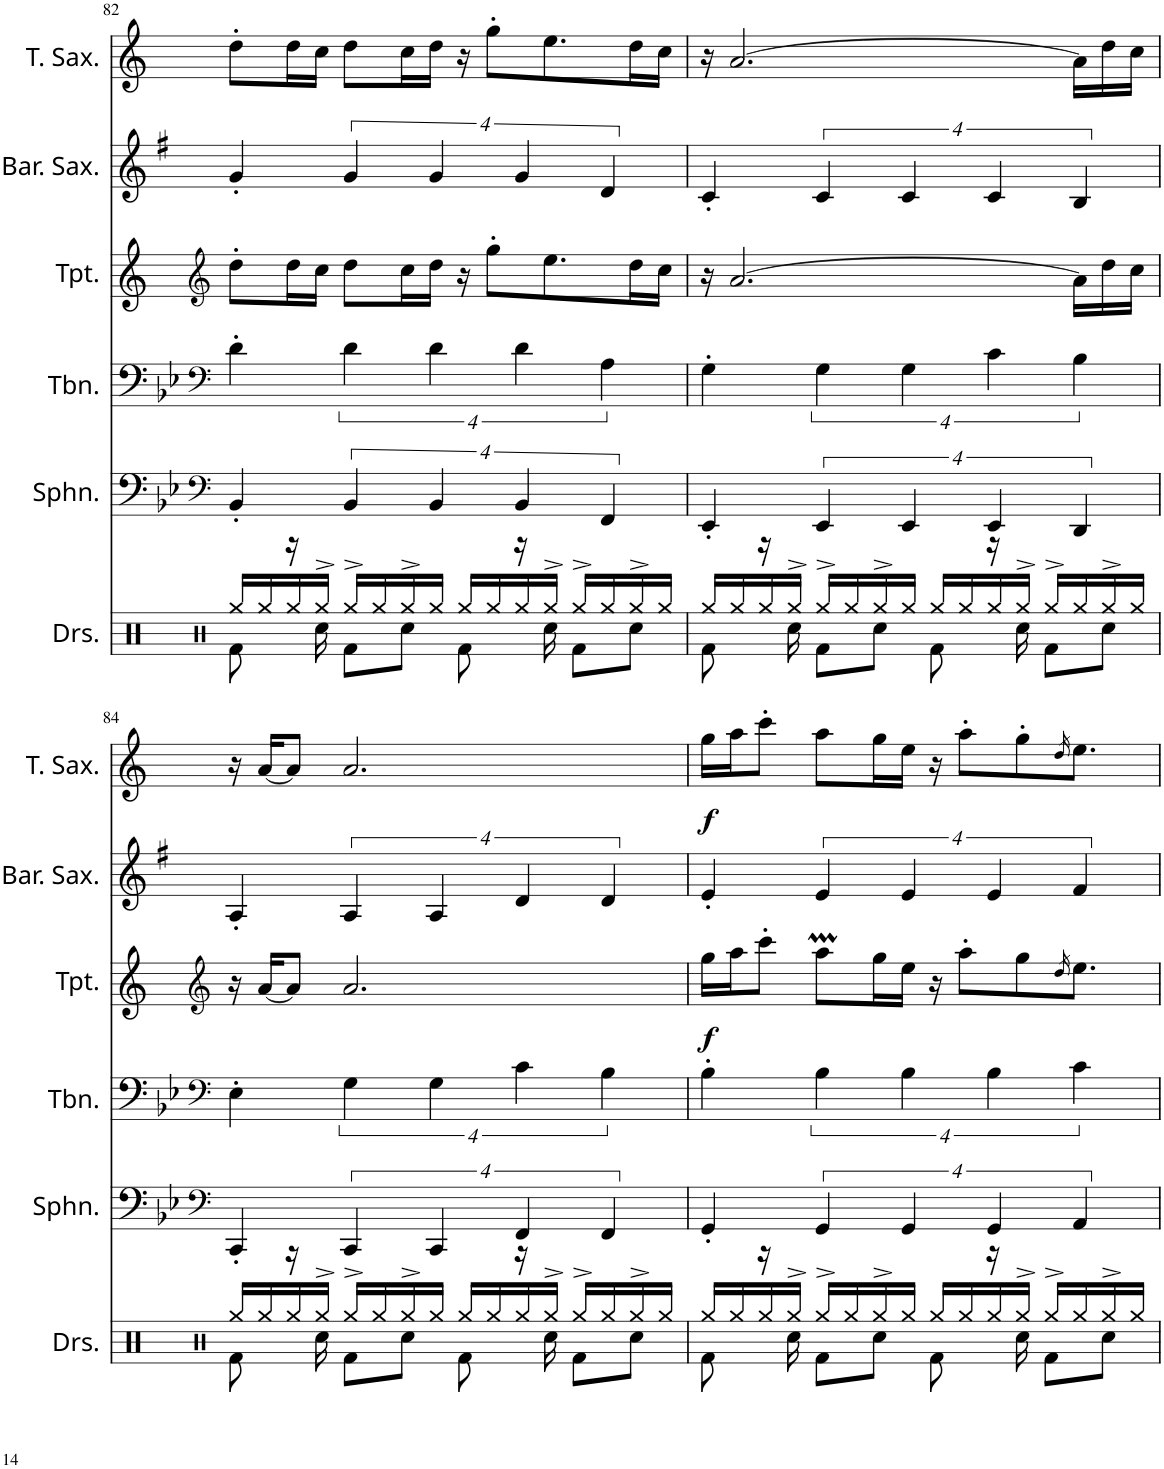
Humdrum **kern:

**kern	**kern	**kern	**kern	**dynam	**kern	**kern	**dynam
*part6	*part5	*part4	*part3	*part3	*part2	*part1	*part1
*staff6	*staff5	*staff4	*staff3	*staff3	*staff2	*staff1	*staff1
*I"Drumset	*I"Sousaphone	*I"Trombone	*I"Trumpet	*	*I"Baritone Saxophone	*I"Tenor Saxophone	*
*I'Drs.	*I'Sphn.	*I'Tbn.	*I'Tpt.	*	*I'Bar. Sax.	*I'T. Sax.	*
!!LO:PB:g=z
*clefX	*clefF4	*clefF4	*clefG2	*	*clefG2	*clefG2	*
*	*	*	*Trd1c2	*	*Trd12c21	*Trd8c14	*
*k[]	*k[b-e-]	*k[b-e-]	*k[]	*	*k[f#]	*k[]	*
*M4/4	*M4/4	*M4/4	*M4/4	*	*M4/4	*M4/4	*
=82	=82	=82	=82	=82	=82	=82	=82
*^	*	*	*	*	*	*	*
8Rf\	16Rgg/LL	4BB-'/	4d'\	8dd'\L	.	4g'/	8dd'\L	.
.	16Rgg/	.	.	.	.	.	.	.
16r	16Rgg/	.	.	16dd\L	.	.	16dd\L	.
16Rcc\	16Rgg^/JJ	.	.	16cc\JJ	.	.	16cc\JJ	.
8Rf\L	16Rgg^/LL	16%3BB-/	16%3d\	8dd\L	.	16%3g/	8dd\L	.
.	16Rgg/	.	.	.	.	.	.	.
8Rcc\J	16Rgg^/	.	.	16cc\L	.	.	16cc\L	.
.	16Rgg/JJ	16%3BB-/	16%3d\	16dd\JJ	.	16%3g/	16dd\JJ	.
8Rf\	16Rgg/LL	.	.	16r	.	.	16r	.
.	16Rgg/	.	.	8gg'\L	.	.	8gg'\L	.
16r	16Rgg/	16%3BB-/	16%3d\	.	.	16%3g/	.	.
16Rcc\	16Rgg^/JJ	.	.	8.ee\	.	.	8.ee\	.
8Rf\L	16Rgg^/LL	.	.	.	.	.	.	.
.	16Rgg/	16%3FF/	16%3A\	.	.	16%3d/	.	.
8Rcc\J	16Rgg^/	.	.	16dd\L	.	.	16dd\L	.
.	16Rgg/JJ	.	.	16cc\JJ	.	.	16cc\JJ	.
=83	=83	=83	=83	=83	=83	=83	=83	=83
8Rf\	16Rgg/LL	4EE-'/	4G'\	16r	.	4c'/	16r	.
.	16Rgg/	.	.	[2.a/	.	.	[2.a/	.
16r	16Rgg/	.	.	.	.	.	.	.
16Rcc\	16Rgg^/JJ	.	.	.	.	.	.	.
8Rf\L	16Rgg^/LL	16%3EE-/	16%3G\	.	.	16%3c/	.	.
.	16Rgg/	.	.	.	.	.	.	.
8Rcc\J	16Rgg^/	.	.	.	.	.	.	.
.	16Rgg/JJ	16%3EE-/	16%3G\	.	.	16%3c/	.	.
8Rf\	16Rgg/LL	.	.	.	.	.	.	.
.	16Rgg/	.	.	.	.	.	.	.
16r	16Rgg/	16%3EE-/	16%3c\	.	.	16%3c/	.	.
16Rcc\	16Rgg^/JJ	.	.	.	.	.	.	.
8Rf\L	16Rgg^/LL	.	.	.	.	.	.	.
.	16Rgg/	16%3DD/	16%3B-\	16a\LL]	.	16%3B/	16a\LL]	.
8Rcc\J	16Rgg^/	.	.	16dd\	.	.	16dd\	.
.	16Rgg/JJ	.	.	16cc\JJ	.	.	16cc\JJ	.
!!LO:LB:g=z
=84	=84	=84	=84	=84	=84	=84	=84	=84
*clefX	*	*clefF4	*clefF4	*clefG2	*	*	*	*
*	*	*k[b-e-]	*k[b-e-]	*	*	*k[f#]	*	*
8Rf\	16Rgg/LL	4CC'/	4E-'\	16r	.	4A'/	16r	.
.	16Rgg/	.	.	[16a/KL	.	.	[16a/KL	.
16r	16Rgg/	.	.	8a/J]	.	.	8a/J]	.
16Rcc\	16Rgg^/JJ	.	.	.	.	.	.	.
8Rf\L	16Rgg^/LL	16%3CC/	16%3G\	2.a/	.	16%3A/	2.a/	.
.	16Rgg/	.	.	.	.	.	.	.
8Rcc\J	16Rgg^/	.	.	.	.	.	.	.
.	16Rgg/JJ	16%3CC/	16%3G\	.	.	16%3A/	.	.
8Rf\	16Rgg/LL	.	.	.	.	.	.	.
.	16Rgg/	.	.	.	.	.	.	.
16r	16Rgg/	16%3FF/	16%3c\	.	.	16%3d/	.	.
16Rcc\	16Rgg^/JJ	.	.	.	.	.	.	.
8Rf\L	16Rgg^/LL	.	.	.	.	.	.	.
.	16Rgg/	16%3FF/	16%3B-\	.	.	16%3d/	.	.
8Rcc\J	16Rgg^/	.	.	.	.	.	.	.
.	16Rgg/JJ	.	.	.	.	.	.	.
=85	=85	=85	=85	=85	=85	=85	=85	=85
!	!	!	!	!	!LO:DY:b	!	!	!LO:DY:b
8Rf\	16Rgg/LL	4GG'/	4B-'\	16gg\LL	f	4e'/	16gg\LL	f
.	16Rgg/	.	.	16aa\J	.	.	16aa\J	.
16r	16Rgg/	.	.	8ccc'\J	.	.	8ccc'\J	.
16Rcc\	16Rgg^/JJ	.	.	.	.	.	.	.
8Rf\L	16Rgg^/LL	16%3GG/	16%3B-\	8aaM\L	.	16%3e/	8aa\L	.
.	16Rgg/	.	.	.	.	.	.	.
8Rcc\J	16Rgg^/	.	.	16gg\L	.	.	16gg\L	.
.	16Rgg/JJ	16%3GG/	16%3B-\	16ee\JJ	.	16%3e/	16ee\JJ	.
8Rf\	16Rgg/LL	.	.	16r	.	.	16r	.
.	16Rgg/	.	.	8aa'\L	.	.	8aa'\L	.
16r	16Rgg/	16%3GG/	16%3B-\	.	.	16%3e/	.	.
16Rcc\	16Rgg^/JJ	.	.	8gg\	.	.	8gg'\	.
8Rf\L	16Rgg^/LL	.	.	.	.	.	.	.
.	.	.	.	16qdd/	.	.	16qdd/	.
.	16Rgg/	16%3AA/	16%3c\	8.ee\J	.	16%3f#/	8.ee\J	.
8Rcc\J	16Rgg^/	.	.	.	.	.	.	.
.	16Rgg/JJ	.	.	.	.	.	.	.
*v	*v	*	*	*	*	*	*	*
=	=	=	=	=	=	=	=
*-	*-	*-	*-	*-	*-	*-	*-
